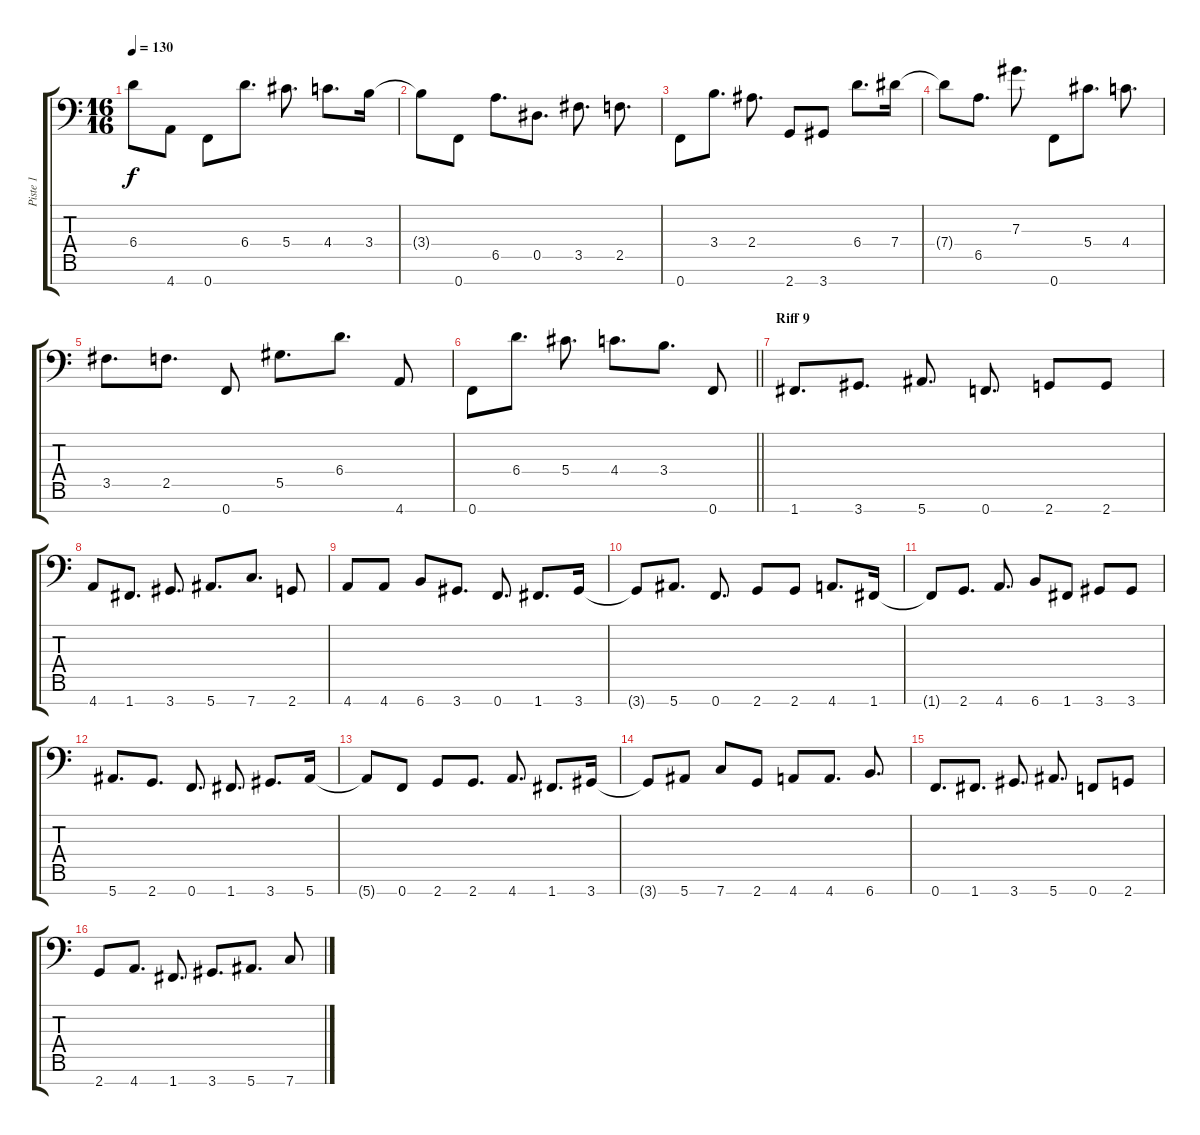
\track ("Piste 1" "Piste 1") {instrument distortionguitar}
\staff {score tabs}
\tuning (Bb3 Gb3 Db3 Ab2 Eb2 Bb1 F1) {hide}
\ts (16 16)
\tempo 130
\clef f4
\ks c
6.4{t}.8{dy f} 4.7.8 0.7.8 6.4.8{d} 5.4.8{d} 4.4.8{d} 3.4.16 |
3.4{t}.8 0.7.8 6.5.8{d} 0.5.8{d} 3.5.8{d} 2.5.8{d} |
0.7.8 3.4.8{d} 2.4.8{d} 2.7.8 3.7.8 6.4.8{d} 7.4.16 |
7.4{t}.8 6.5.8{d} 7.3.8{d} 0.7.8 5.4.8{d} 4.4.8{d} |
3.5.8{d} 2.5.8{d} 0.7.8 5.5.8{d} 6.4.8{d} 4.7.8 |
\barLineRight lightlight
0.7.8 6.4.8{d} 5.4.8{d} 4.4.8{d} 3.4.8{d} 0.7.8 |
\section ("" "Riff 9")
1.7.8{d} 3.7.8{d} 5.7.8{d} 0.7.8{d} 2.7.8 2.7.8 |
4.7.8 1.7.8{d} 3.7.8{d} 5.7.8{d} 7.7.8{d} 2.7.8 |
4.7.8 4.7.8 6.7.8 3.7.8{d} 0.7.8{d} 1.7.8{d} 3.7.16 |
3.7{t}.8 5.7.8{d} 0.7.8{d} 2.7.8 2.7.8 4.7.8{d} 1.7.16 |
1.7{t}.8 2.7.8{d} 4.7.8{d} 6.7.8 1.7.8 3.7.8 3.7.8 |
5.7.8{d} 2.7.8{d} 0.7.8{d} 1.7.8{d} 3.7.8{d} 5.7.16 |
5.7{t}.8 0.7.8 2.7.8 2.7.8{d} 4.7.8{d} 1.7.8{d} 3.7.16 |
3.7{t}.8 5.7.8 7.7.8 2.7.8 4.7.8 4.7.8{d} 6.7.8{d} |
0.7.8{d} 1.7.8{d} 3.7.8{d} 5.7.8{d} 0.7.8 2.7.8 |
2.7.8 4.7.8{d} 1.7.8{d} 3.7.8{d} 5.7.8{d} 7.7.8
